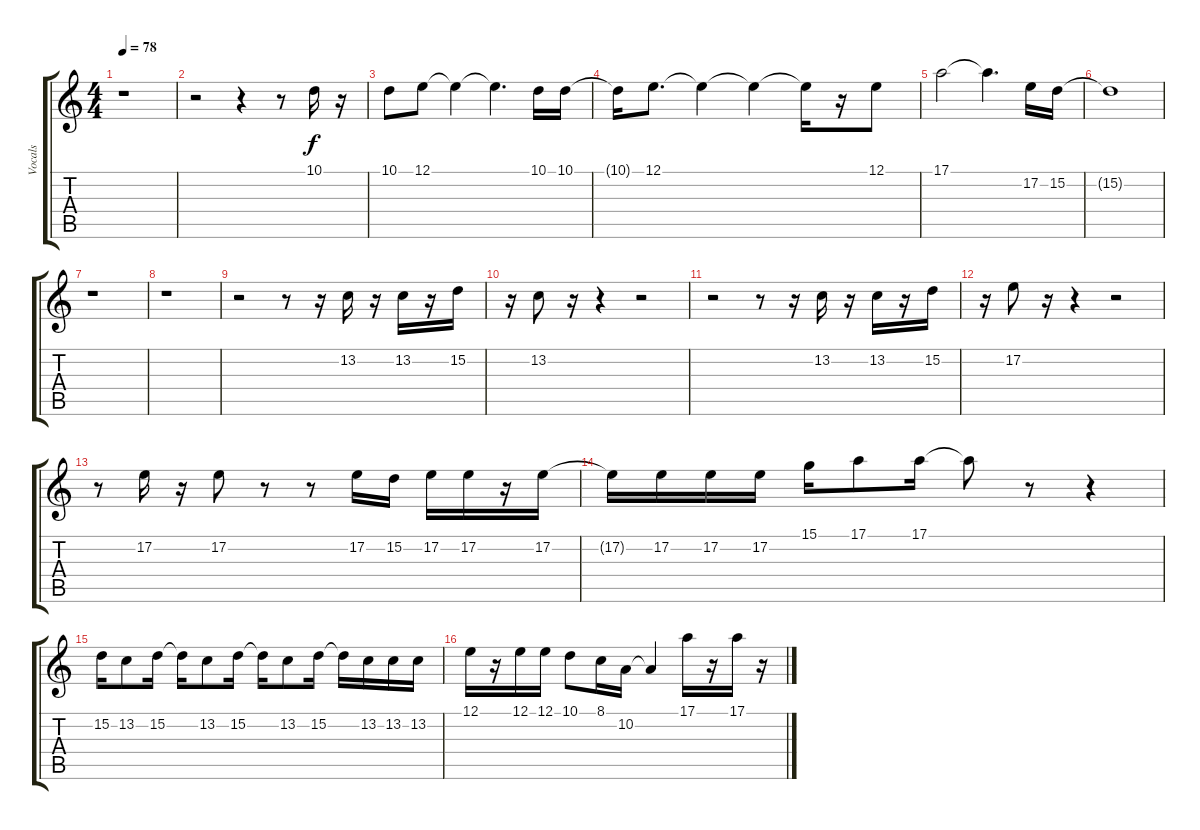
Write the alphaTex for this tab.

\track ("Vocals" "Vocals") {instrument altosax}
\staff {score tabs}
\tuning (E4 B3 G3 D3 A2 E2) {hide}
\ts (4 4)
\tempo 78
\clef g2
\ks c
r.1{dy f instrument altosax} |
r.2 r.4 r.8 10.1.16 r.16 |
10.1.8 12.1.8 12.1{t}.4 12.1{t}.4{d} 10.1.16 10.1.16 |
10.1{t}.16 12.1.8{d} 12.1{t}.4 12.1{t}.4 12.1{t}.16 r.16 12.1.8 |
17.1.2 17.1{t}.4{d} 17.2.16 15.2.16 |
15.2{t}.1 |
r.1 |
r.1 |
r.2 r.8 r.16 13.2.16 r.16 13.2.16 r.16 15.2.16 |
r.16 13.2.8 r.16 r.4 r.2 |
r.2 r.8 r.16 13.2.16 r.16 13.2.16 r.16 15.2.16 |
r.16 17.2.8 r.16 r.4 r.2 |
r.8 17.2.16 r.16 17.2.8 r.8 r.8 17.2.16 15.2.16 17.2.16 17.2.16 r.16 17.2.16 |
17.2{t}.16 17.2.16 17.2.16 17.2.16 15.1.16 17.1.8 17.1.16 17.1{t}.8 r.8 r.4 |
15.2.16 13.2.8 15.2.16 15.2{t}.16 13.2.8 15.2.16 15.2{t}.16 13.2.8 15.2.16 15.2{t}.16 13.2.16 13.2.16 13.2.16 |
12.1.16 r.16 12.1.16 12.1.16 10.1.8 8.1.16 10.2.16 10.2{t}.4 17.1.16 r.16 17.1.16 r.16
